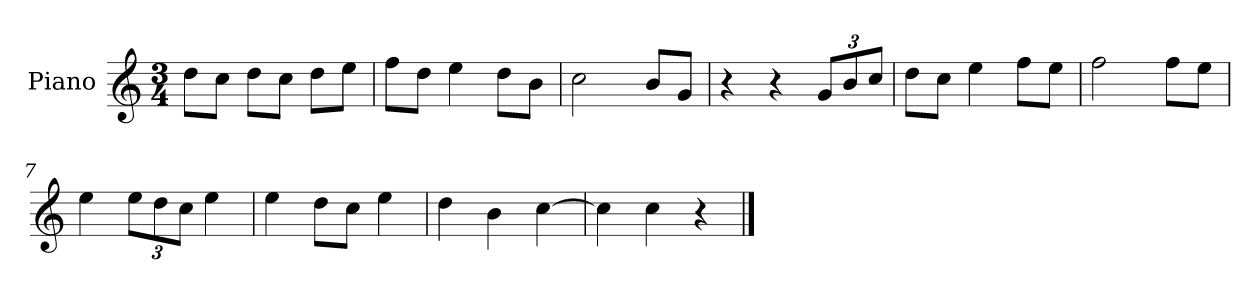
**kern
*part1
*staff1
*I"Piano
*I'P-no
*clefG2
*k[]
*M3/4
*MM179
=1
8dd\L
8cc\J
8dd\L
8cc\J
8dd\L
8ee\J
=2
8ff\L
8dd\J
4ee\
8dd\L
8b\J
=3
2cc\
8b/L
8g/J
=4
4r
4r
*Xbrackettup
12g/L
12b/
12cc/J
=5
8dd\L
8cc\J
4ee\
8ff\L
8ee\J
=6
2ff\
8ff\L
8ee\J
=7
4ee\
12ee\L
12dd\
12cc\J
4ee\
=8
4ee\
8dd\L
8cc\J
4ee\
!!LO:LB:g=z
=9
4dd\
4b\
[4cc\
=10
4cc\]
4cc\
4r
==
*-
